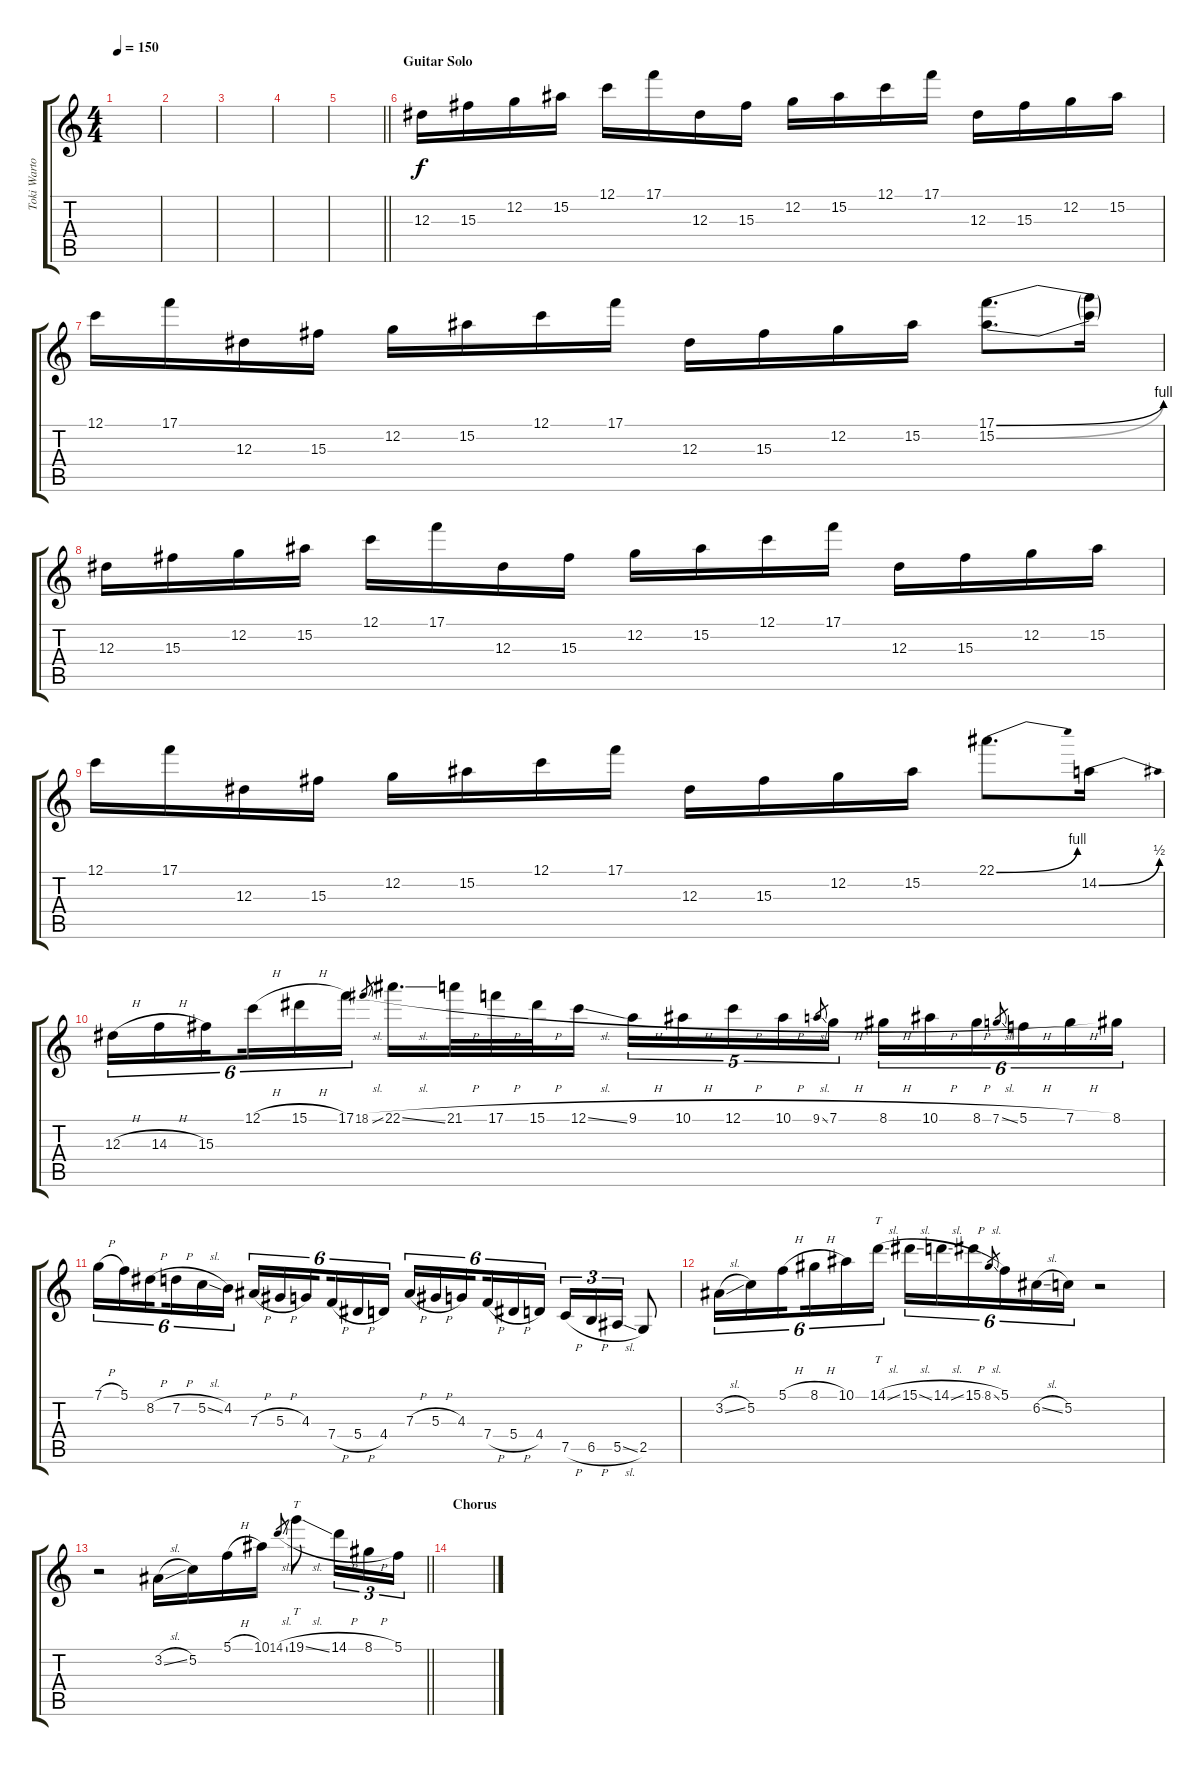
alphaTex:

\track ("Toki Wartooth (Fill Guitar)" "Toki Warto") {instrument distortionguitar}
\staff {score tabs}
\tuning (C4 G3 Eb3 Bb2 F2 C2) {hide}
\ts (4 4)
\tempo 150
\clef g2
\ks c
|
|
|
|
\barLineRight lightlight
|
\section ("" "Guitar Solo")
12.3.16 15.3.16 12.2.16 15.2.16 12.1.16 17.1.16 12.3.16 15.3.16 12.2.16 15.2.16 12.1.16 17.1.16 12.3.16 15.3.16 12.2.16 15.2.16 |
12.1.16 17.1.16 12.3.16 15.3.16 12.2.16 15.2.16 12.1.16 17.1.16 12.3.16 15.3.16 12.2.16 15.2.16 (17.1{be (bend 0 0 60 4)} 15.2{be (bend 0 0 60 4)}).8{d} (17.1{t} 15.2{t}).16 |
12.3.16 15.3.16 12.2.16 15.2.16 12.1.16 17.1.16 12.3.16 15.3.16 12.2.16 15.2.16 12.1.16 17.1.16 12.3.16 15.3.16 12.2.16 15.2.16 |
12.1.16 17.1.16 12.3.16 15.3.16 12.2.16 15.2.16 12.1.16 17.1.16 12.3.16 15.3.16 12.2.16 15.2.16 22.1{be (bend 0 0 60 4)}.8{d} 14.2{be (bend 0 0 60 2)}.16 |
12.3{h}.16{tu (6 4)} 14.3{h}.16{tu (6 4)} 15.3.16{tu (6 4) beam splitsecondary} 12.1{h}.16{tu (6 4)} 15.1{h}.16{tu (6 4)} 17.1.16{tu (6 4)} 18.1{sl}.8{gr} 22.1{sl}.16{d} 21.1{h}.32 17.1{h}.32 15.1{h}.32 12.1{sl}.16 9.1{h}.16{tu (5 4)} 10.1{h}.16{tu (5 4)} 12.1{h}.16{tu (5 4)} 10.1{h}.16{tu (5 4)} 9.1{sl}.8{gr} 7.1{h}.16{tu (5 4)} 8.1{h}.16{tu (6 4)} 10.1{h}.16{tu (6 4)} 8.1{h}.16{tu (6 4)} 7.1{sl}.8{gr beam splitsecondary} 5.1{h}.16{tu (6 4)} 7.1{h}.16{tu (6 4)} 8.1.16{tu (6 4)} |
7.1{h}.16{tu (6 4)} 5.1.16{tu (6 4)} 8.2{h}.16{tu (6 4) beam splitsecondary} 7.2{h}.16{tu (6 4)} 5.2{sl}.16{tu (6 4)} 4.2.16{tu (6 4)} 7.3{h}.16{tu (6 4)} 5.3{h}.16{tu (6 4)} 4.3.16{tu (6 4) beam splitsecondary} 7.4{h}.16{tu (6 4)} 5.4{h}.16{tu (6 4)} 4.4.16{tu (6 4)} 7.3{h}.16{tu (6 4)} 5.3{h}.16{tu (6 4)} 4.3.16{tu (6 4) beam splitsecondary} 7.4{h}.16{tu (6 4)} 5.4{h}.16{tu (6 4)} 4.4.16{tu (6 4)} 7.5{h}.16{tu (3 2)} 6.5{h}.16{tu (3 2)} 5.5{sl}.16{tu (3 2)} 2.5.8 |
3.2{sl}.16{tu (6 4)} 5.2.16{tu (6 4)} 5.1{h}.16{tu (6 4) beam splitsecondary} 8.1{h}.16{tu (6 4)} 10.1.16{tu (6 4)} 14.1{sl}.16{tt tu (6 4)} 15.1{sl}.16{tu (6 4)} 14.1{sl}.16{tu (6 4)} 15.1{h}.16{tu (6 4)} 8.1{sl}.8{gr beam splitsecondary} 5.1.16{tu (6 4)} 6.2{sl}.16{tu (6 4)} 5.2.16{tu (6 4)} r.2 |
\barLineRight lightlight
r.2 3.2{sl}.16 5.2.16 5.1{h}.16 10.1.16 14.1{sl}.8{gr} 19.1{sl}.8{tt} 14.1{h}.16{tu (3 2)} 8.1{h}.16{tu (3 2)} 5.1.16{tu (3 2)} |
\section ("" "Chorus")
